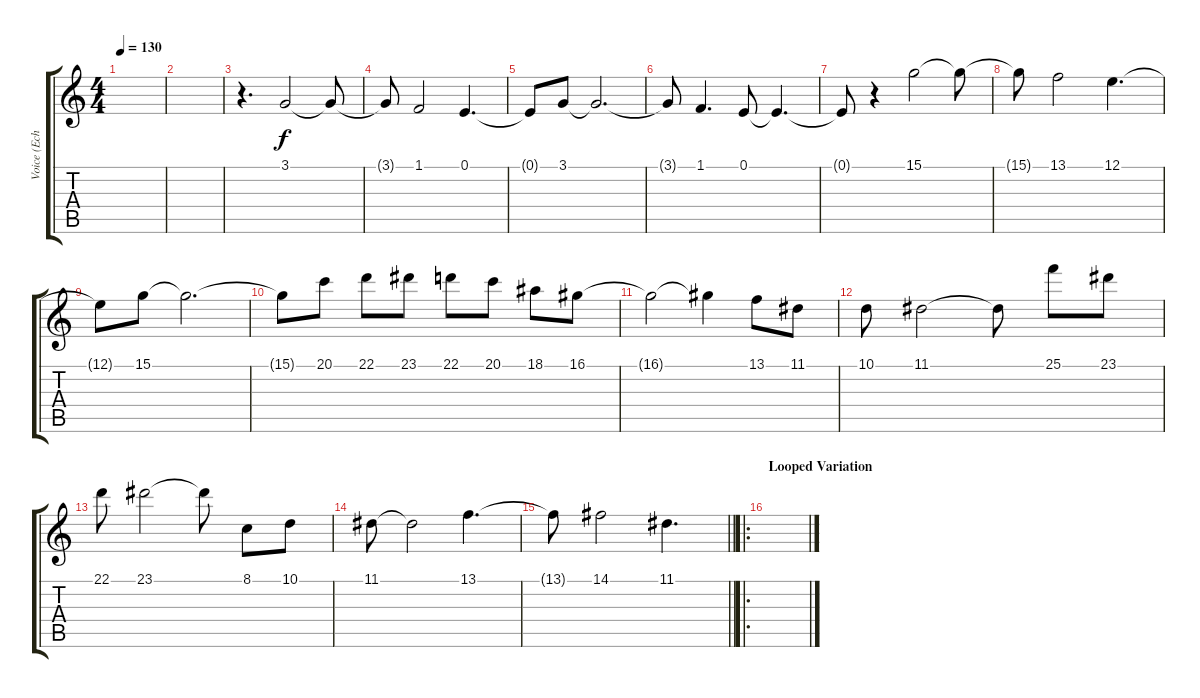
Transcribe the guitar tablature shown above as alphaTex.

\track ("Voice (Echo 1)" "Voice (Ech") {instrument choiraahs}
\staff {score tabs}
\tuning (E4 B3 G3 D3 A2 E2) {hide}
\ts (4 4)
\tempo 130
\clef g2
\ks c
|
|
r.4{d} 3.1.2 3.1{t}.8 |
3.1{t}.8 1.1.2 0.1.4{d} |
0.1{t}.8 3.1.8 3.1{t}.2{d} |
3.1{t}.8 1.1.4{d} 0.1.8 0.1{t}.4{d} |
0.1{t}.8 r.4 15.1.2 15.1{t}.8 |
15.1{t}.8 13.1.2 12.1.4{d} |
12.1{t}.8 15.1.8 15.1{t}.2{d} |
15.1{t}.8 20.1.8 22.1.8 23.1.8 22.1.8 20.1.8 18.1.8 16.1.8 |
16.1{t}.2 16.1{t}.4 13.1.8 11.1.8 |
10.1.8 11.1.2 11.1{t}.8 25.1.8 23.1.8 |
22.1.8 23.1.2 23.1{t}.8 8.1.8 10.1.8 |
11.1.8 11.1{t}.2 13.1.4{d} |
\barLineRight lightlight
13.1{t}.8 14.1.2 11.1.4{d} |
\ro
\section ("" "Looped Variation")
